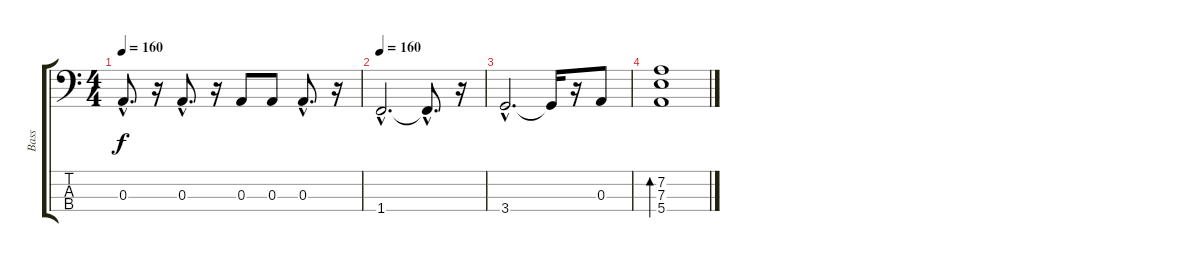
\track ("Bass" "Bass") {instrument electricbassfinger}
\staff {score tabs}
\tuning (G2 D2 A1 E1) {hide}
\ts (4 4)
\tempo 160
\clef f4
\ks c
0.3{hac}.8{d dy f} r.16 0.3{hac}.8{d} r.16 0.3.8 0.3.8 0.3{hac}.8{d} r.16 |
\tempo 90
\tempo 160
1.4{hac}.2{d} 1.4{hac t}.8{d} r.16 |
3.4{hac}.2{d} 3.4{t}.16 r.16 0.3.8 |
(7.2 7.3 5.4).1{bd 480}
